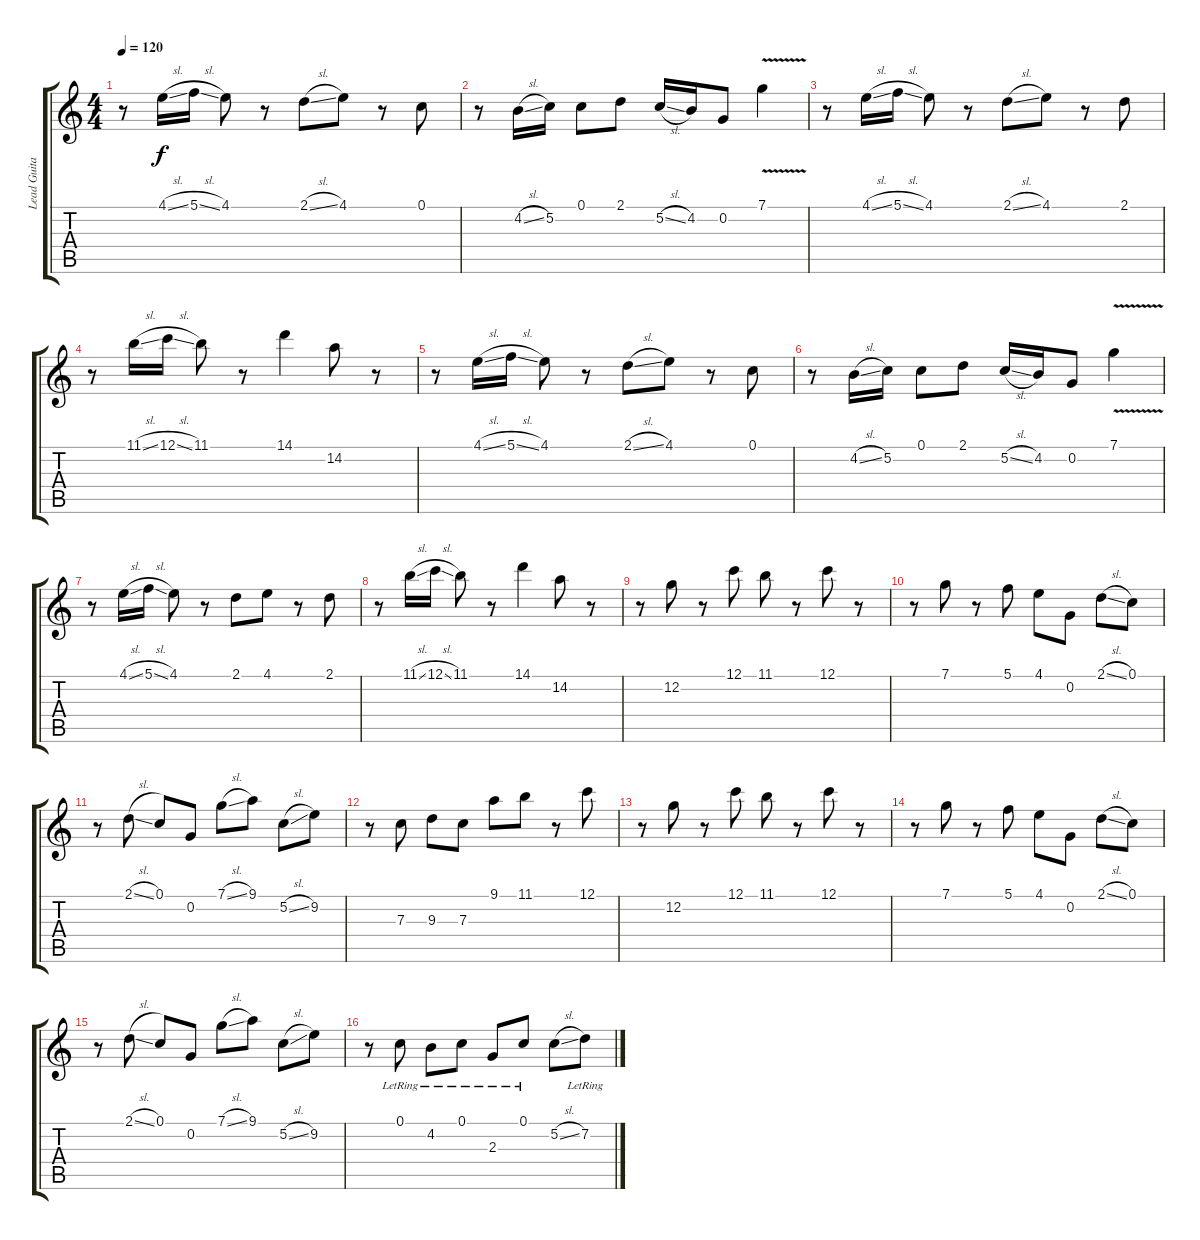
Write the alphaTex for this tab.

\track ("Lead Guitar" "Lead Guita") {instrument electricguitarjazz}
\staff {score tabs}
\tuning (C4 G3 F3 C3 A2 F2) {hide}
\ts (4 4)
\tempo 120
\clef g2
\ks c
r.8{dy f} 4.1{sl}.16 5.1{sl}.16 4.1.8 r.8 2.1{sl}.8 4.1.8 r.8 0.1.8 |
r.8 4.2{sl}.16 5.2.16 0.1.8 2.1.8 5.2{sl}.16 4.2.16 0.2.8 7.1{v}.4 |
r.8 4.1{sl}.16 5.1{sl}.16 4.1.8 r.8 2.1{sl}.8 4.1.8 r.8 2.1.8 |
r.8 11.1{sl}.16 12.1{sl}.16 11.1.8 r.8 14.1.4 14.2.8 r.8 |
r.8 4.1{sl}.16 5.1{sl}.16 4.1.8 r.8 2.1{sl}.8 4.1.8 r.8 0.1.8 |
r.8 4.2{sl}.16 5.2.16 0.1.8 2.1.8 5.2{sl}.16 4.2.16 0.2.8 7.1{v}.4 |
r.8 4.1{sl}.16 5.1{sl}.16 4.1.8 r.8 2.1.8 4.1.8 r.8 2.1.8 |
r.8 11.1{sl}.16 12.1{sl}.16 11.1.8 r.8 14.1.4 14.2.8 r.8 |
r.8 12.2.8 r.8 12.1.8 11.1.8 r.8 12.1.8 r.8 |
r.8 7.1.8 r.8 5.1.8 4.1.8 0.2.8 2.1{sl}.8 0.1.8 |
r.8 2.1{sl}.8 0.1.8 0.2.8 7.1{sl}.8 9.1.8 5.2{sl}.8 9.2.8 |
r.8 7.3.8 9.3.8 7.3.8 9.1.8 11.1.8 r.8 12.1.8 |
r.8 12.2.8 r.8 12.1.8 11.1.8 r.8 12.1.8 r.8 |
r.8 7.1.8 r.8 5.1.8 4.1.8 0.2.8 2.1{sl}.8 0.1.8 |
r.8 2.1{sl}.8 0.1.8 0.2.8 7.1{sl}.8 9.1.8 5.2{sl}.8 9.2.8 |
r.8 0.1{lr}.8 4.2{lr}.8 0.1{lr}.8 2.3{lr}.8 0.1{lr}.8 5.2{sl}.8 7.2{lr}.8
